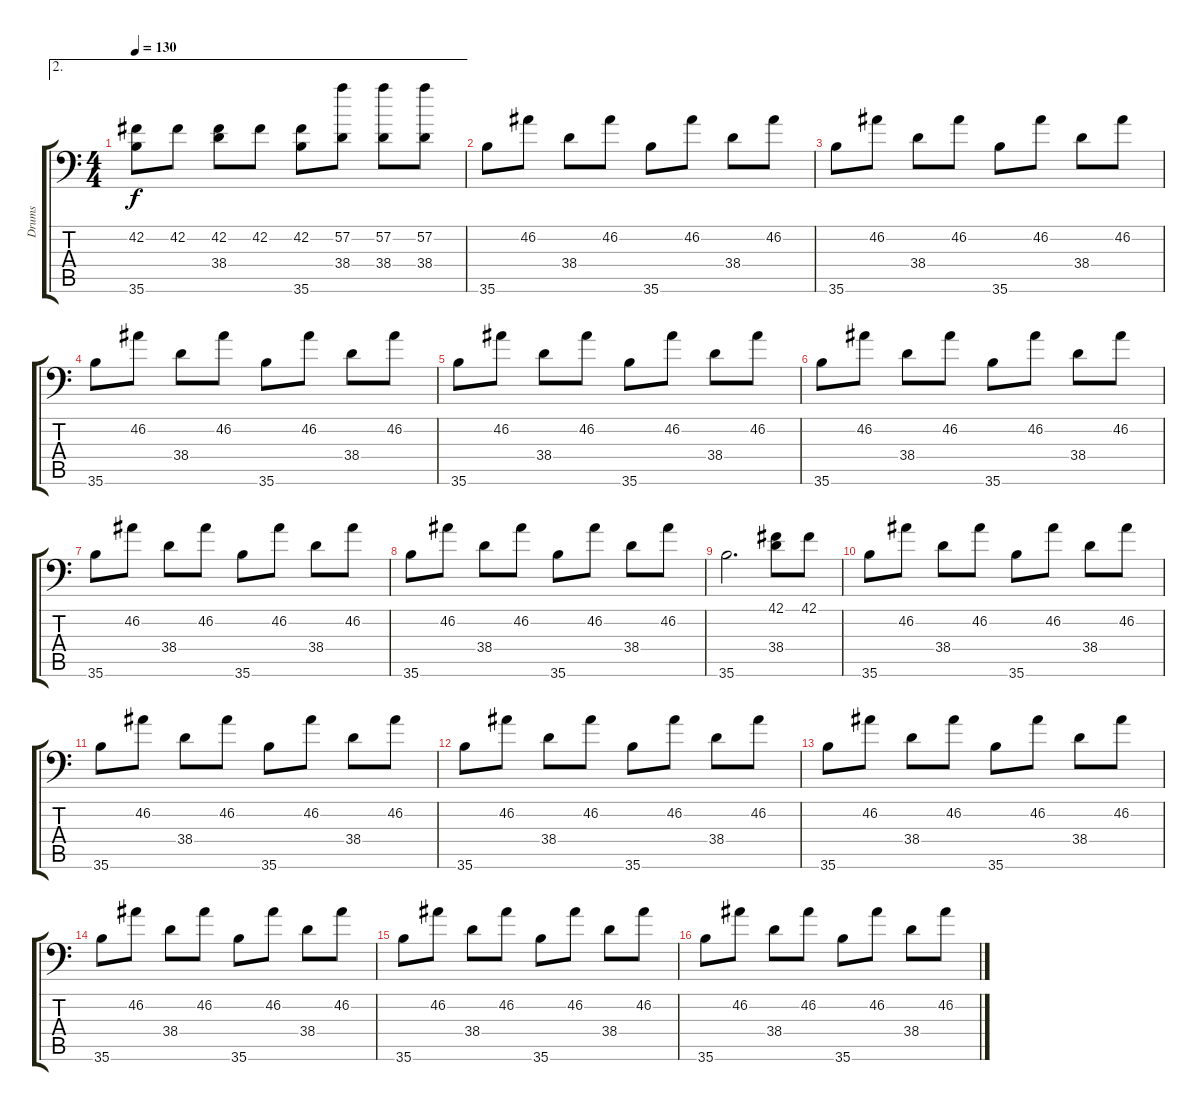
\track ("Drums" "Drums") {instrument acousticgrandpiano}
\staff {score tabs}
\tuning (C-1 C-1 C-1 C-1 C-1 C-1) {hide}
\ae 2
\ts (4 4)
\tempo 130
\clef f4
\ks c
(42.2 35.6).8{dy f} 42.2.8 (42.2 38.4).8 42.2.8 (42.2 35.6).8 (57.2 38.4).8 (57.2 38.4).8 (57.2 38.4).8 |
\section ("" "")
35.6.8 46.2.8 38.4.8 46.2.8 35.6.8 46.2.8 38.4.8 46.2.8 |
35.6.8 46.2.8 38.4.8 46.2.8 35.6.8 46.2.8 38.4.8 46.2.8 |
35.6.8 46.2.8 38.4.8 46.2.8 35.6.8 46.2.8 38.4.8 46.2.8 |
35.6.8 46.2.8 38.4.8 46.2.8 35.6.8 46.2.8 38.4.8 46.2.8 |
35.6.8 46.2.8 38.4.8 46.2.8 35.6.8 46.2.8 38.4.8 46.2.8 |
35.6.8 46.2.8 38.4.8 46.2.8 35.6.8 46.2.8 38.4.8 46.2.8 |
35.6.8 46.2.8 38.4.8 46.2.8 35.6.8 46.2.8 38.4.8 46.2.8 |
35.6.2{d} (42.1 38.4).8 42.1.8 |
35.6.8 46.2.8 38.4.8 46.2.8 35.6.8 46.2.8 38.4.8 46.2.8 |
35.6.8 46.2.8 38.4.8 46.2.8 35.6.8 46.2.8 38.4.8 46.2.8 |
35.6.8 46.2.8 38.4.8 46.2.8 35.6.8 46.2.8 38.4.8 46.2.8 |
35.6.8 46.2.8 38.4.8 46.2.8 35.6.8 46.2.8 38.4.8 46.2.8 |
35.6.8 46.2.8 38.4.8 46.2.8 35.6.8 46.2.8 38.4.8 46.2.8 |
35.6.8 46.2.8 38.4.8 46.2.8 35.6.8 46.2.8 38.4.8 46.2.8 |
35.6.8 46.2.8 38.4.8 46.2.8 35.6.8 46.2.8 38.4.8 46.2.8
